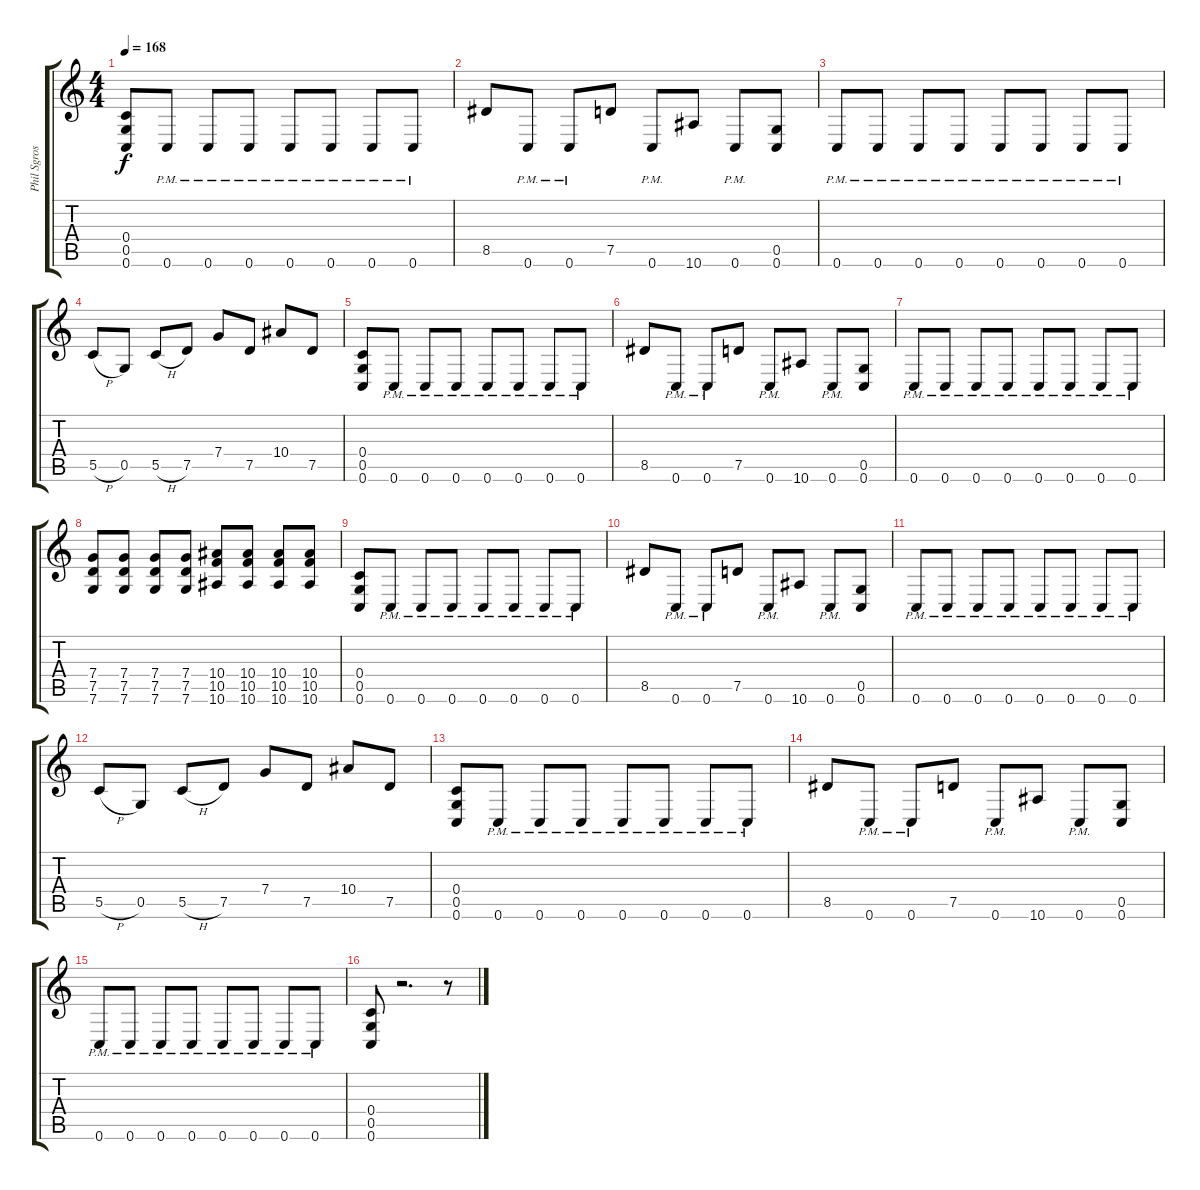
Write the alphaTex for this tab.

\track ("Phil Sgrosso" "Phil Sgros") {instrument distortionguitar}
\staff {score tabs}
\tuning (D4 A3 F3 C3 G2 C2) {hide}
\ts (4 4)
\tempo 168
\clef g2
\ks c
(0.4 0.5 0.6).8{dy f} 0.6{pm}.8 0.6{pm}.8 0.6{pm}.8 0.6{pm}.8 0.6{pm}.8 0.6{pm}.8 0.6{pm}.8 |
8.5.8 0.6{pm}.8 0.6{pm}.8 7.5.8 0.6{pm}.8 10.6.8 0.6{pm}.8 (0.5 0.6).8 |
0.6{pm}.8 0.6{pm}.8 0.6{pm}.8 0.6{pm}.8 0.6{pm}.8 0.6{pm}.8 0.6{pm}.8 0.6{pm}.8 |
5.5{h}.8 0.5.8 5.5{h}.8 7.5.8 7.4.8 7.5.8 10.4.8 7.5.8 |
(0.4 0.5 0.6).8 0.6{pm}.8 0.6{pm}.8 0.6{pm}.8 0.6{pm}.8 0.6{pm}.8 0.6{pm}.8 0.6{pm}.8 |
8.5.8 0.6{pm}.8 0.6{pm}.8 7.5.8 0.6{pm}.8 10.6.8 0.6{pm}.8 (0.5 0.6).8 |
0.6{pm}.8 0.6{pm}.8 0.6{pm}.8 0.6{pm}.8 0.6{pm}.8 0.6{pm}.8 0.6{pm}.8 0.6{pm}.8 |
(7.4 7.5 7.6).8 (7.4 7.5 7.6).8 (7.4 7.5 7.6).8 (7.4 7.5 7.6).8 (10.4 10.5 10.6).8 (10.4 10.5 10.6).8 (10.4 10.5 10.6).8 (10.4 10.5 10.6).8 |
(0.4 0.5 0.6).8 0.6{pm}.8 0.6{pm}.8 0.6{pm}.8 0.6{pm}.8 0.6{pm}.8 0.6{pm}.8 0.6{pm}.8 |
8.5.8 0.6{pm}.8 0.6{pm}.8 7.5.8 0.6{pm}.8 10.6.8 0.6{pm}.8 (0.5 0.6).8 |
0.6{pm}.8 0.6{pm}.8 0.6{pm}.8 0.6{pm}.8 0.6{pm}.8 0.6{pm}.8 0.6{pm}.8 0.6{pm}.8 |
5.5{h}.8 0.5.8 5.5{h}.8 7.5.8 7.4.8 7.5.8 10.4.8 7.5.8 |
(0.4 0.5 0.6).8 0.6{pm}.8 0.6{pm}.8 0.6{pm}.8 0.6{pm}.8 0.6{pm}.8 0.6{pm}.8 0.6{pm}.8 |
8.5.8 0.6{pm}.8 0.6{pm}.8 7.5.8 0.6{pm}.8 10.6.8 0.6{pm}.8 (0.5 0.6).8 |
0.6{pm}.8 0.6{pm}.8 0.6{pm}.8 0.6{pm}.8 0.6{pm}.8 0.6{pm}.8 0.6{pm}.8 0.6{pm}.8 |
(0.4 0.5 0.6).8 r.2{d} r.8
